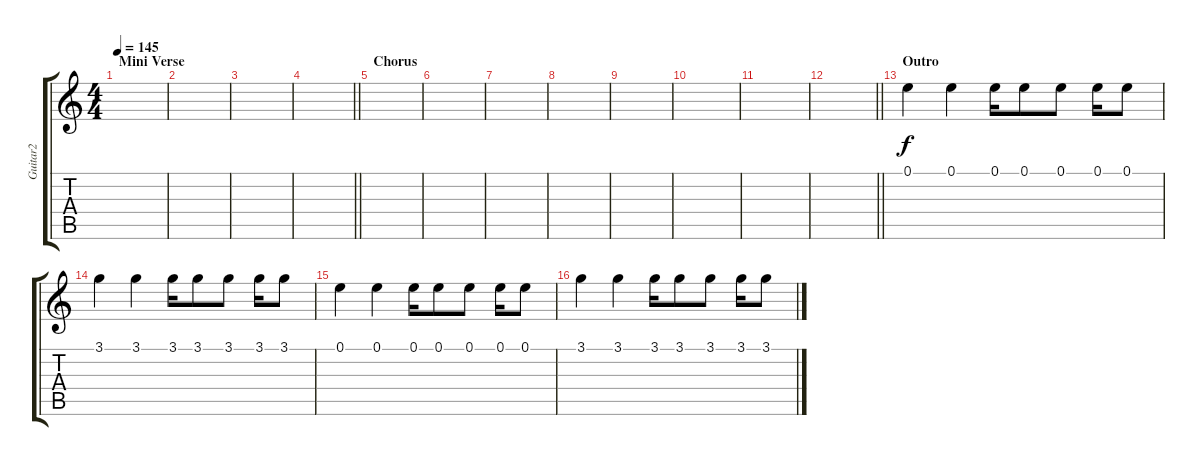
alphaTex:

\track ("Guitar2" "Guitar2") {instrument distortionguitar}
\staff {score tabs}
\tuning (E4 B3 G3 D3 A2 E2) {hide}
\ts (4 4)
\section ("" "Mini Verse")
\tempo 145
\clef g2
\ks c
|
|
|
\barLineRight lightlight
|
\section ("" "Chorus")
|
|
|
|
|
|
|
\barLineRight lightlight
|
\section ("" "Outro")
0.1.4 0.1.4 0.1.16 0.1.8 0.1.8 0.1.16 0.1.8 |
3.1.4 3.1.4 3.1.16 3.1.8 3.1.8 3.1.16 3.1.8 |
0.1.4 0.1.4 0.1.16 0.1.8 0.1.8 0.1.16 0.1.8 |
3.1.4 3.1.4 3.1.16 3.1.8 3.1.8 3.1.16 3.1.8
